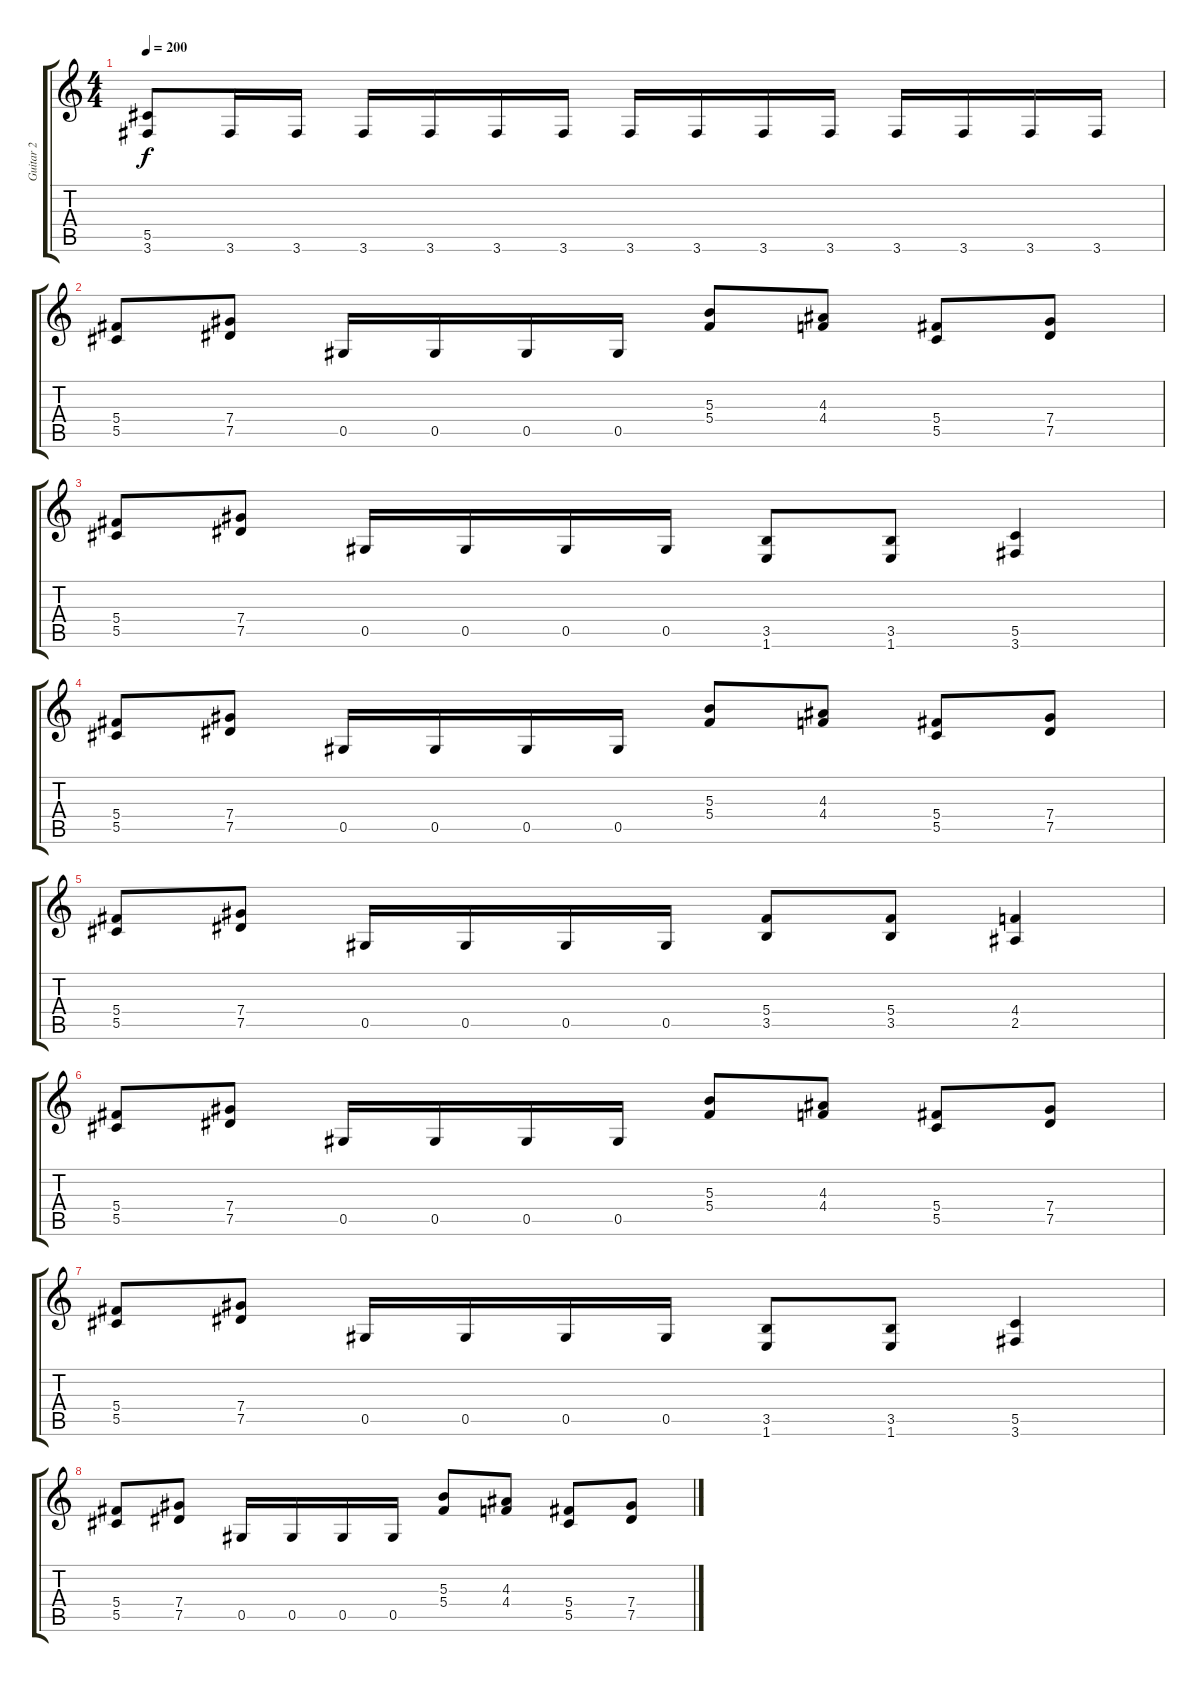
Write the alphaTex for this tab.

\track ("Guitar 2" "Guitar 2") {instrument distortionguitar}
\staff {score tabs}
\tuning (Eb4 Bb3 Gb3 Db3 Ab2 Eb2) {hide}
\ts (4 4)
\tempo 200
\clef g2
\ks c
(5.5 3.6).8{dy f} 3.6.16 3.6.16 3.6.16 3.6.16 3.6.16 3.6.16 3.6.16 3.6.16 3.6.16 3.6.16 3.6.16 3.6.16 3.6.16 3.6.16 |
(5.4 5.5).8 (7.4 7.5).8 0.5.16 0.5.16 0.5.16 0.5.16 (5.3 5.4).8 (4.3 4.4).8 (5.4 5.5).8 (7.4 7.5).8 |
(5.4 5.5).8 (7.4 7.5).8 0.5.16 0.5.16 0.5.16 0.5.16 (3.5 1.6).8 (3.5 1.6).8 (5.5 3.6).4 |
(5.4 5.5).8 (7.4 7.5).8 0.5.16 0.5.16 0.5.16 0.5.16 (5.3 5.4).8 (4.3 4.4).8 (5.4 5.5).8 (7.4 7.5).8 |
(5.4 5.5).8 (7.4 7.5).8 0.5.16 0.5.16 0.5.16 0.5.16 (5.4 3.5).8 (5.4 3.5).8 (4.4 2.5).4 |
(5.4 5.5).8 (7.4 7.5).8 0.5.16 0.5.16 0.5.16 0.5.16 (5.3 5.4).8 (4.3 4.4).8 (5.4 5.5).8 (7.4 7.5).8 |
(5.4 5.5).8 (7.4 7.5).8 0.5.16 0.5.16 0.5.16 0.5.16 (3.5 1.6).8 (3.5 1.6).8 (5.5 3.6).4 |
(5.4 5.5).8 (7.4 7.5).8 0.5.16 0.5.16 0.5.16 0.5.16 (5.3 5.4).8 (4.3 4.4).8 (5.4 5.5).8 (7.4 7.5).8
